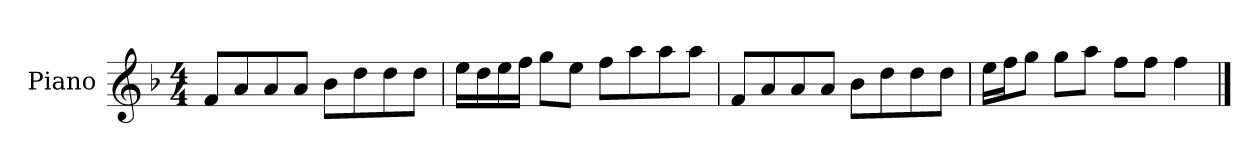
**kern
*part1
*staff1
*I"Piano
*I'P-no
*clefG2
*k[b-]
*M4/4
*MM90
=1
8f/L
8a/
8a/
8a/J
8b-\L
8dd\
8dd\
8dd\J
=2
16ee\LL
16dd\
16ee\
16ff\JJ
8gg\L
8ee\J
8ff\L
8aa\
8aa\
8aa\J
=3
8f/L
8a/
8a/
8a/J
8b-\L
8dd\
8dd\
8dd\J
=4
16ee\LL
16ff\J
8gg\J
8gg\L
8aa\J
8ff\L
8ff\J
4ff\
==
*-
